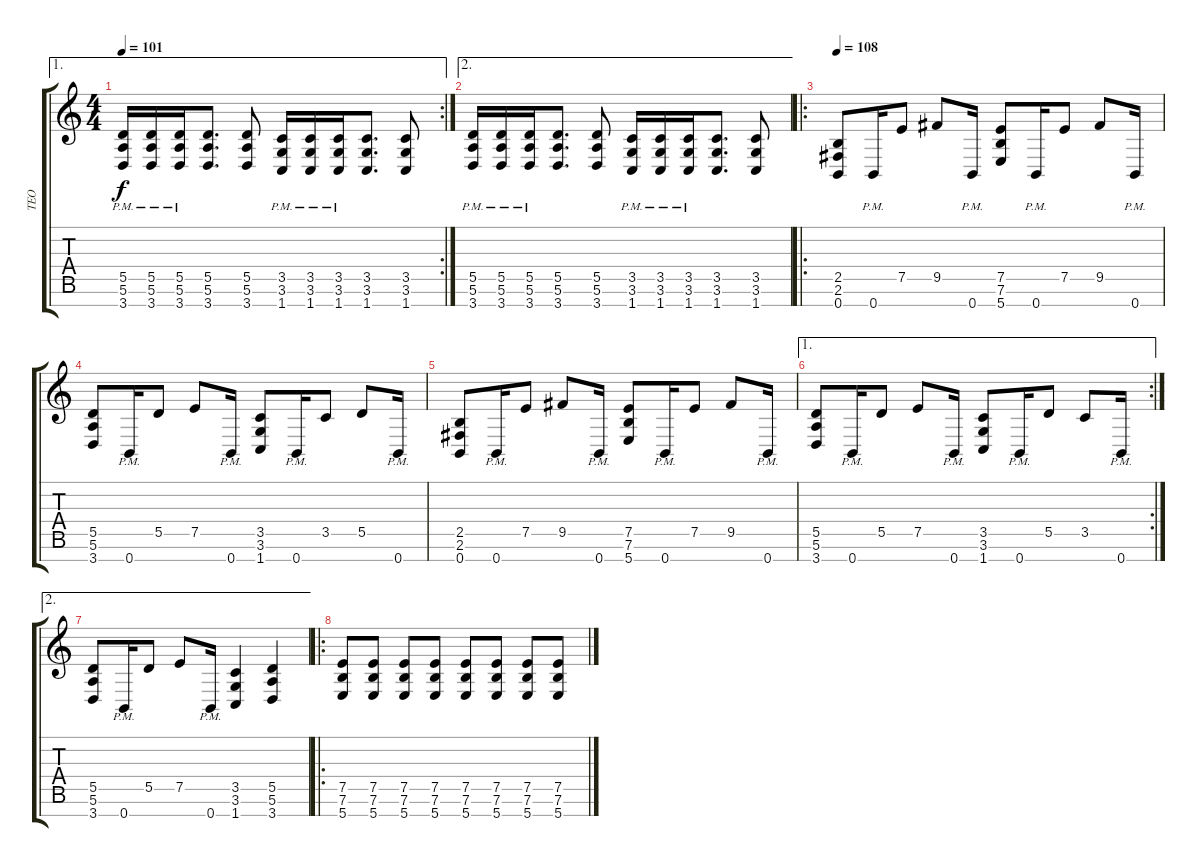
\track ("TEO" "TEO") {instrument distortionguitar}
\staff {score tabs}
\tuning (E4 B3 G3 D3 A2 E2 B1) {hide}
\ae 1
\rc 2
\ts (4 4)
\tempo 101
\clef g2
\ks c
(5.5{pm} 5.6{pm} 3.7{pm}).16{dy f} (5.5{pm} 5.6{pm} 3.7{pm}).16 (5.5{pm} 5.6{pm} 3.7{pm}).16 (5.5 5.6 3.7).8{d} (5.5 5.6 3.7).8 (3.5{pm} 3.6{pm} 1.7{pm}).16 (3.5{pm} 3.6{pm} 1.7{pm}).16 (3.5{pm} 3.6{pm} 1.7{pm}).16 (3.5 3.6 1.7).8{d} (3.5 3.6 1.7).8 |
\ae 2
(5.5{pm} 5.6{pm} 3.7{pm}).16 (5.5{pm} 5.6{pm} 3.7{pm}).16 (5.5{pm} 5.6{pm} 3.7{pm}).16 (5.5 5.6 3.7).8{d} (5.5 5.6 3.7).8 (3.5{pm} 3.6{pm} 1.7{pm}).16 (3.5{pm} 3.6{pm} 1.7{pm}).16 (3.5{pm} 3.6{pm} 1.7{pm}).16 (3.5 3.6 1.7).8{d} (3.5 3.6 1.7).8 |
\ro
\tempo 108
(2.5 2.6 0.7).8 0.7{pm}.16 7.5.8 9.5.8 0.7{pm}.16 (7.5 7.6 5.7).8 0.7{pm}.16 7.5.8 9.5.8 0.7{pm}.16 |
(5.5 5.6 3.7).8 0.7{pm}.16 5.5.8 7.5.8 0.7{pm}.16 (3.5 3.6 1.7).8 0.7{pm}.16 3.5.8 5.5.8 0.7{pm}.16 |
(2.5 2.6 0.7).8 0.7{pm}.16 7.5.8 9.5.8 0.7{pm}.16 (7.5 7.6 5.7).8 0.7{pm}.16 7.5.8 9.5.8 0.7{pm}.16 |
\ae 1
\rc 2
(5.5 5.6 3.7).8 0.7{pm}.16 5.5.8 7.5.8 0.7{pm}.16 (3.5 3.6 1.7).8 0.7{pm}.16 5.5.8 3.5.8 0.7{pm}.16 |
\ae 2
(5.5 5.6 3.7).8 0.7{pm}.16 5.5.8 7.5.8 0.7{pm}.16 (3.5 3.6 1.7).4 (5.5 5.6 3.7).4 |
\ro
(7.5 7.6 5.7).8 (7.5 7.6 5.7).8 (7.5 7.6 5.7).8 (7.5 7.6 5.7).8 (7.5 7.6 5.7).8 (7.5 7.6 5.7).8 (7.5 7.6 5.7).8 (7.5 7.6 5.7).8
